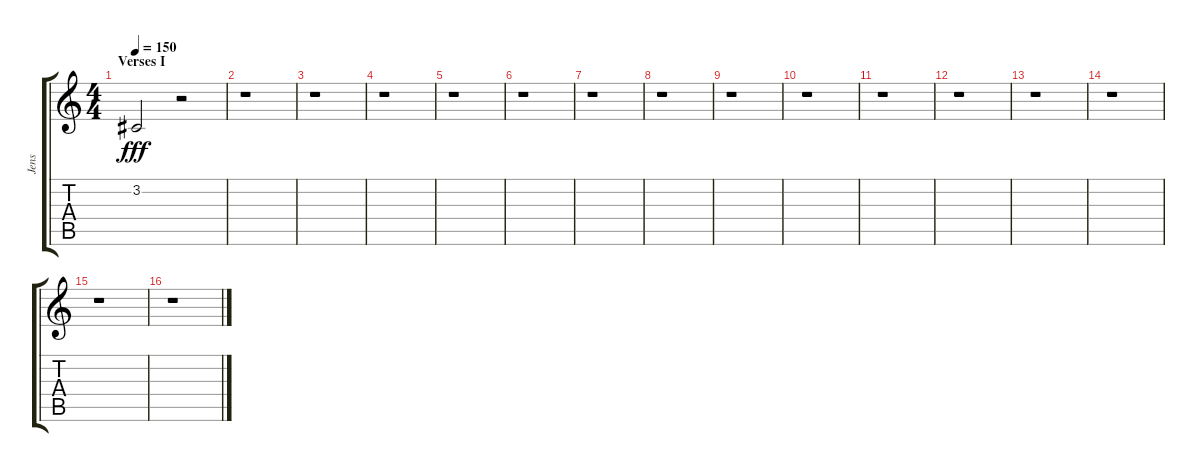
\track ("Jens" "Jens") {instrument harpsichord}
\staff {score tabs}
\tuning (Eb4 Bb3 Gb3 Db3 Ab2 Eb2) {hide}
\ts (4 4)
\section ("" "Verses I")
\tempo 150
\clef g2
\ks c
3.2.2{dy fff} r.2 |
r.1 |
r.1 |
r.1 |
r.1 |
r.1 |
r.1 |
r.1 |
r.1 |
r.1 |
r.1 |
r.1 |
r.1 |
r.1 |
r.1 |
r.1
